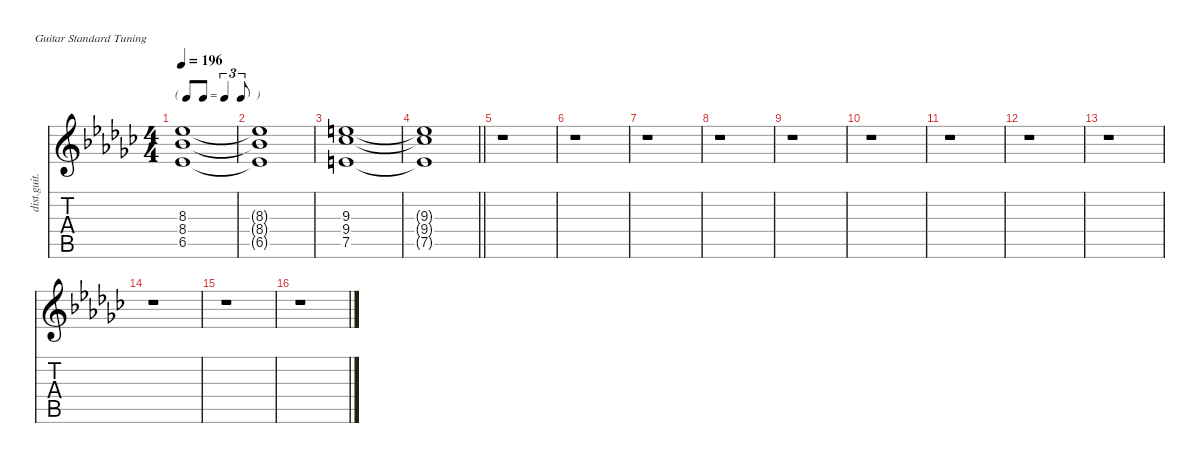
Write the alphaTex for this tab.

\defaultSystemsLayout 4
\hideDynamics
\bracketExtendMode nobrackets
\otherSystemsTrackNameOrientation horizontal
\track ("Guitare 1" "dist.guit.") {defaultSystemsLayout 8 instrument distortionguitar}
\staff {score tabs}
\tuning (E4 B3 G3 D3 A2 E2)
\ts (4 4)
\tf triplet8th
\tempo 196
\clef g2
\ks gb
(8.3{acc b} 8.4{acc b} 6.5{acc b}).1{dy f beam Up} |
(8.3{t acc b} 8.4{t acc b} 6.5{t acc b}).1{beam Up} |
(9.3{acc forcenatural} 9.4{acc b} 7.5{acc forcenatural}).1{beam Up} |
\barLineRight lightlight
(9.3{t acc forcenatural} 9.4{t acc b} 7.5{t acc forcenatural}).1{beam Up} |
r.1{beam Down} |
r.1{beam Down} |
r.1{beam Down} |
r.1{beam Down} |
r.1{beam Down} |
r.1{beam Down} |
r.1{beam Down} |
r.1{beam Down} |
r.1{beam Down} |
r.1{beam Down} |
r.1{beam Down} |
r.1{beam Down}
